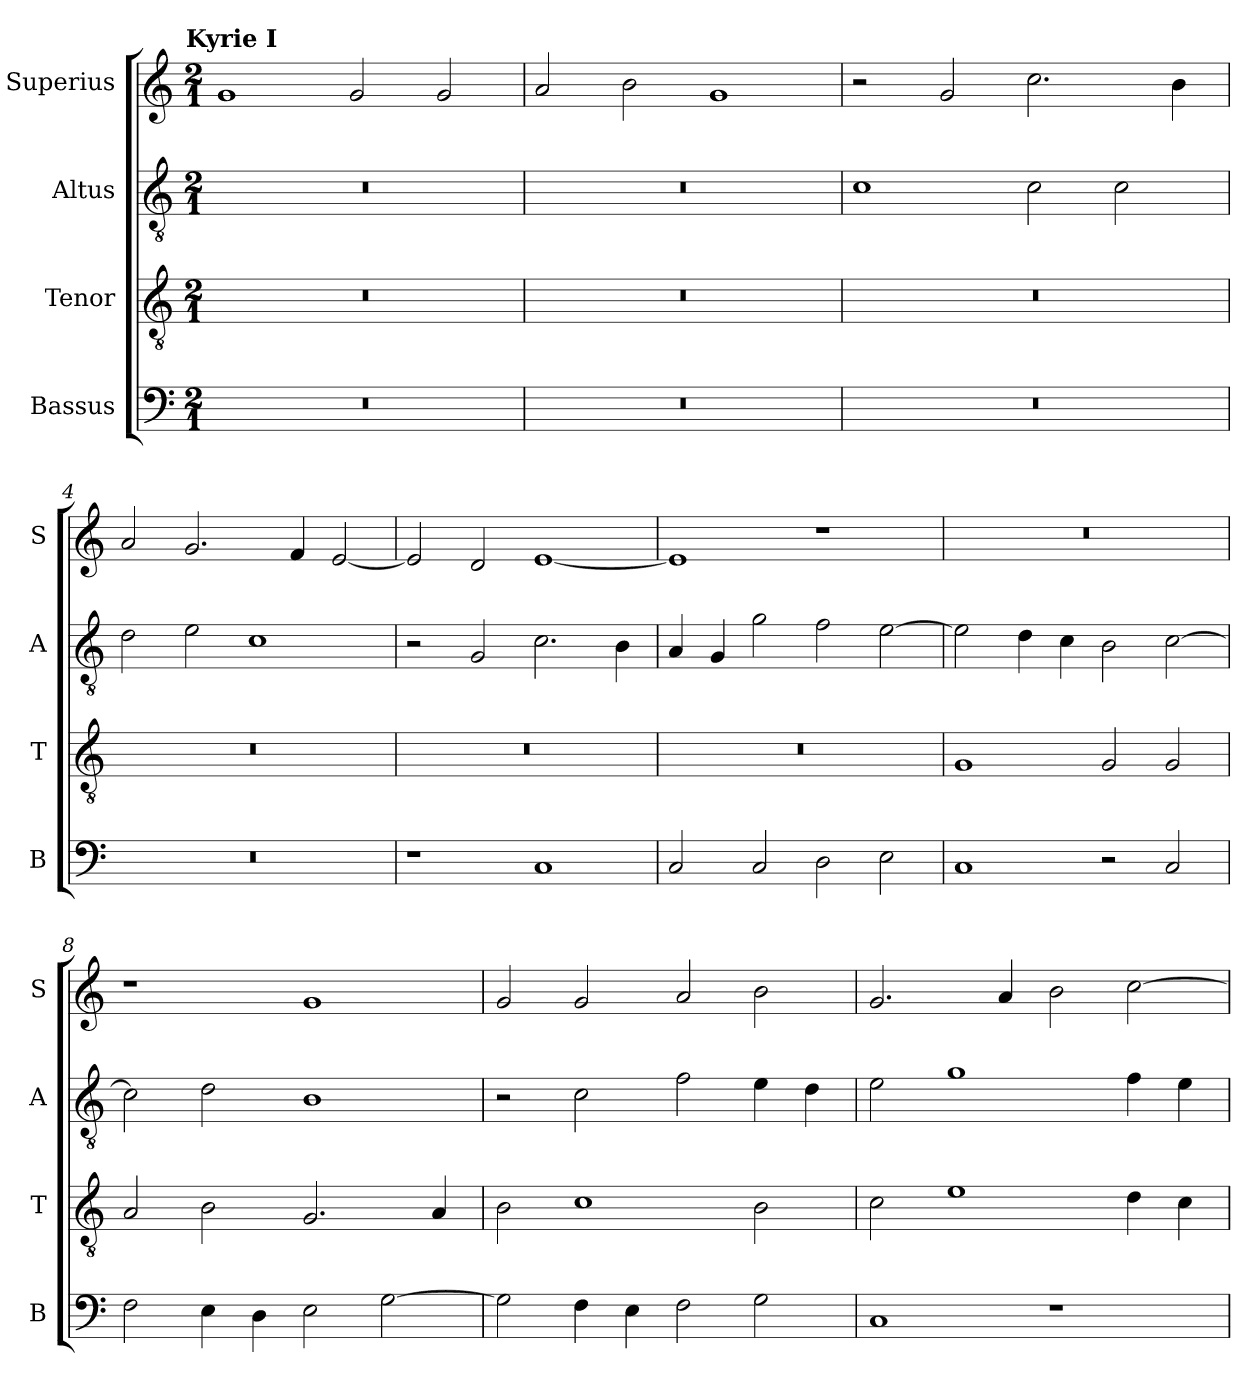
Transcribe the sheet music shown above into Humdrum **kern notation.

**kern	**kern	**kern	**kern
*part4	*part3	*part2	*part1
*staff4	*staff3	*staff2	*staff1
*I"Bassus	*I"Tenor	*I"Altus	*I"Superius
*I'B	*I'T	*I'A	*I'S
*clefF4	*clefGv2	*clefGv2	*clefG2
*k[]	*k[]	*k[]	*k[]
!!LO:TX:omd:t=Kyrie I
*M2/1	*M2/1	*M2/1	*M2/1
=1	=1	=1	=1
0r	0r	0r	1g
.	.	.	2g/
.	.	.	2g/
=2	=2	=2	=2
0r	0r	0r	2a/
.	.	.	2b\
.	.	.	1g
=3	=3	=3	=3
0r	0r	1c	2r
.	.	.	2g/
.	.	2c\	2.cc\
.	.	2c\	.
.	.	.	4b\
=4	=4	=4	=4
0r	0r	2d\	2a/
.	.	2e\	2.g/
.	.	1c	.
.	.	.	4f/
.	.	.	[2e/
=5	=5	=5	=5
1r	0r	2r	2e/]
.	.	2G/	2d/
1C	.	2.c\	[1e
.	.	4B\	.
=6	=6	=6	=6
2C/	0r	4A/	1e]
.	.	4G/	.
2C/	.	2g\	.
2D\	.	2f\	1r
2E\	.	[2e\	.
=7	=7	=7	=7
1C	1G	2e\]	0r
.	.	4d\	.
.	.	4c\	.
2r	2G/	2B\	.
2C/	2G/	[2c\	.
=8	=8	=8	=8
2F\	2A/	2c\]	1r
4E\	2B\	2d\	.
4D\	.	.	.
2E\	2.G/	1B	1g
[2G\	.	.	.
.	4A/	.	.
=9	=9	=9	=9
2G\]	2B\	2r	2g/
4F\	1c	2c\	2g/
4E\	.	.	.
2F\	.	2f\	2a/
2G\	2B\	4e\	2b\
.	.	4d\	.
=10	=10	=10	=10
1C	2c\	2e\	2.g/
.	1e	1g	.
.	.	.	4a/
1r	.	.	2b\
.	4d\	4f\	[2cc\
.	4c\	4e\	.
=	=	=	=
*-	*-	*-	*-
